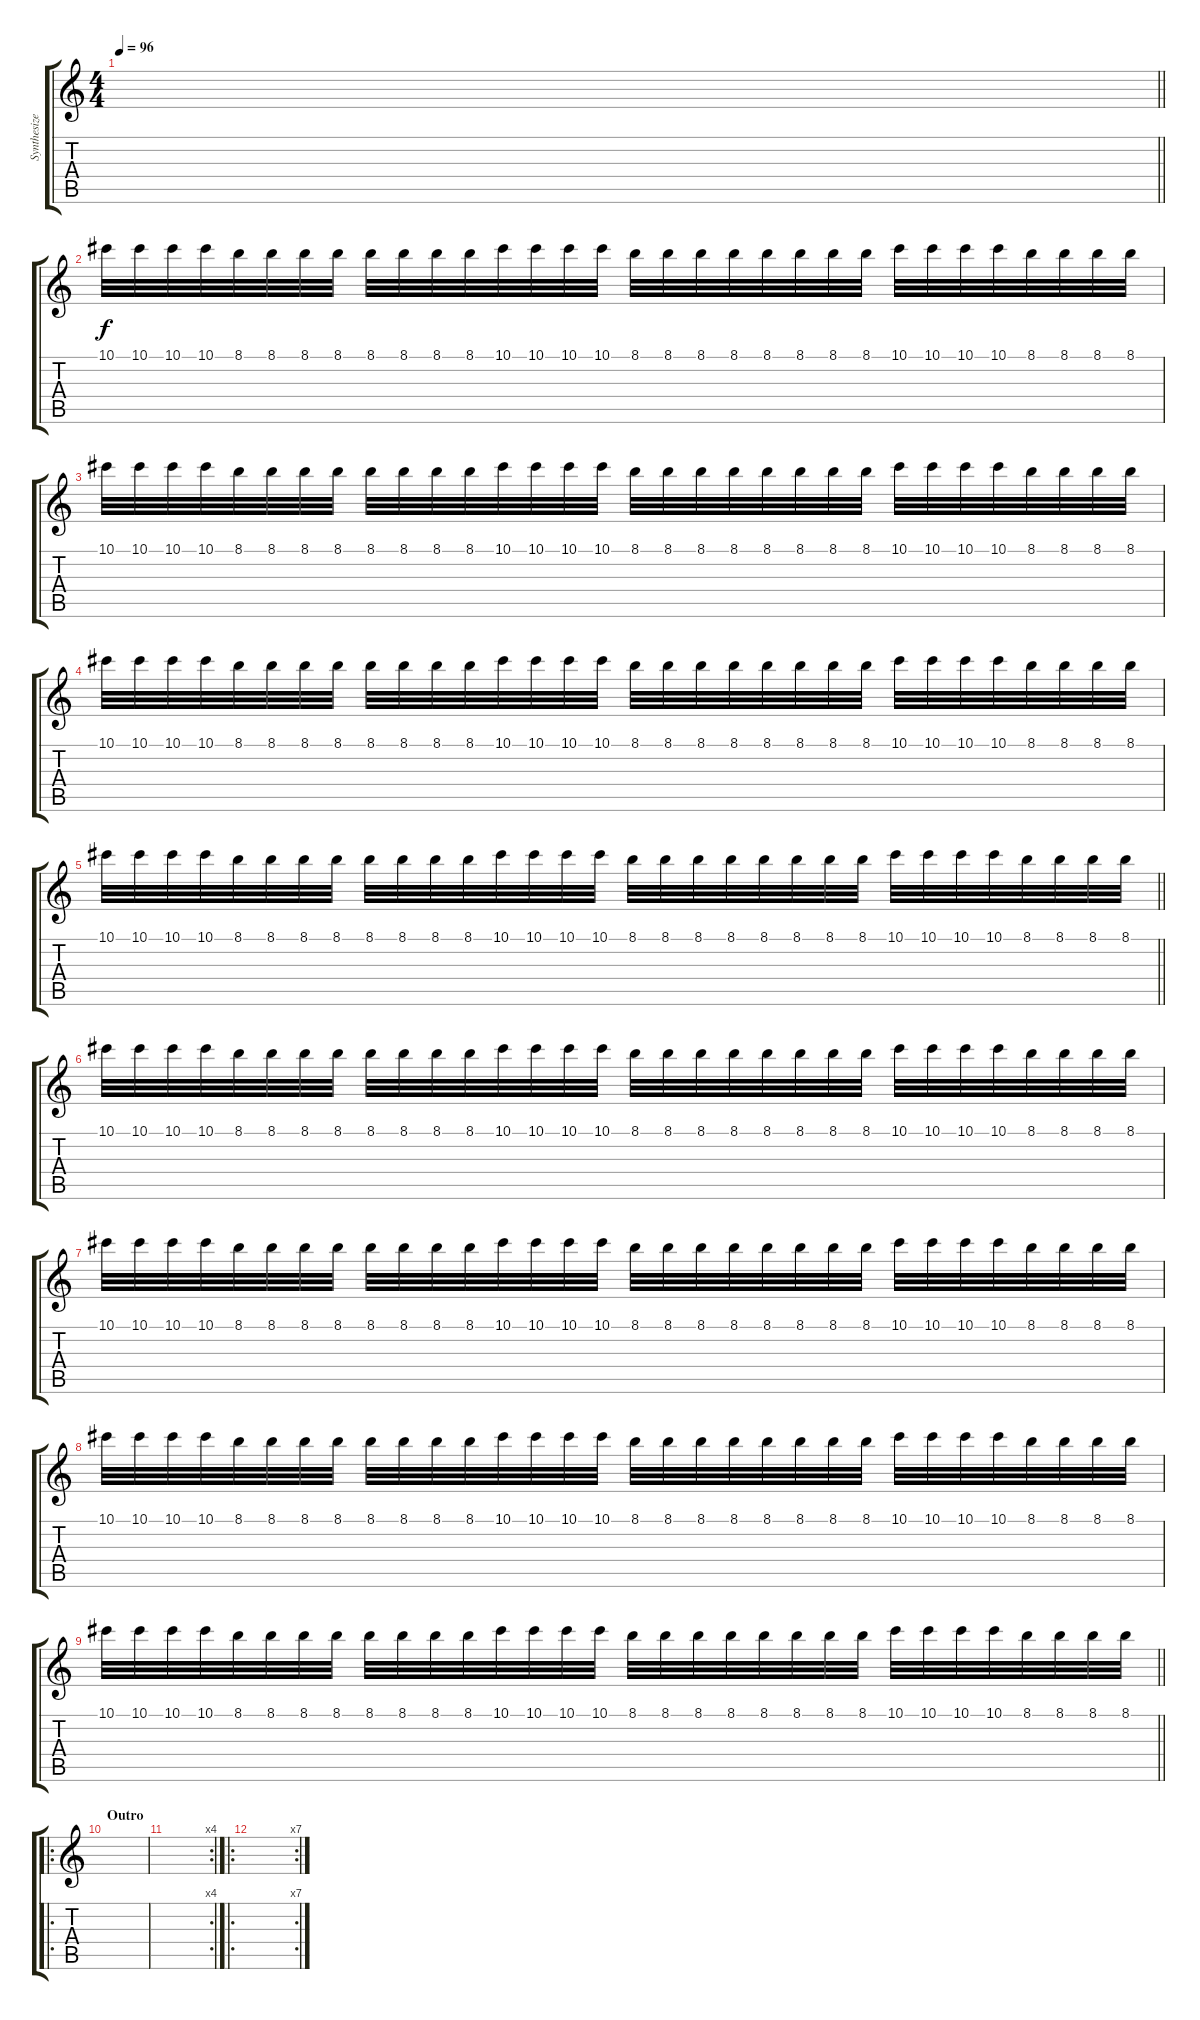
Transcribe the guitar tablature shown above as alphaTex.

\track ("Synthesizer" "Synthesize") {instrument distortionguitar}
\staff {score tabs}
\tuning (Eb4 Bb3 Gb3 Db3 Ab2 Db2) {hide}
\ts (4 4)
\tempo 96
\clef g2
\barLineRight lightlight
\ks c
|
\section ("" " ")
10.1.32{volume 7 instrument distortionguitar} 10.1.32 10.1.32 10.1.32 8.1.32 8.1.32 8.1.32 8.1.32 8.1.32 8.1.32 8.1.32 8.1.32 10.1.32 10.1.32 10.1.32 10.1.32 8.1.32 8.1.32 8.1.32 8.1.32 8.1.32 8.1.32 8.1.32 8.1.32 10.1.32 10.1.32 10.1.32 10.1.32 8.1.32 8.1.32 8.1.32 8.1.32 |
10.1.32 10.1.32 10.1.32 10.1.32 8.1.32 8.1.32 8.1.32 8.1.32 8.1.32 8.1.32 8.1.32 8.1.32 10.1.32 10.1.32 10.1.32 10.1.32 8.1.32 8.1.32 8.1.32 8.1.32 8.1.32 8.1.32 8.1.32 8.1.32 10.1.32 10.1.32 10.1.32 10.1.32 8.1.32 8.1.32 8.1.32 8.1.32 |
10.1.32 10.1.32 10.1.32 10.1.32 8.1.32 8.1.32 8.1.32 8.1.32 8.1.32 8.1.32 8.1.32 8.1.32 10.1.32 10.1.32 10.1.32 10.1.32 8.1.32 8.1.32 8.1.32 8.1.32 8.1.32 8.1.32 8.1.32 8.1.32 10.1.32 10.1.32 10.1.32 10.1.32 8.1.32 8.1.32 8.1.32 8.1.32 |
\barLineRight lightlight
10.1.32 10.1.32 10.1.32 10.1.32 8.1.32 8.1.32 8.1.32 8.1.32 8.1.32 8.1.32 8.1.32 8.1.32 10.1.32 10.1.32 10.1.32 10.1.32 8.1.32 8.1.32 8.1.32 8.1.32 8.1.32 8.1.32 8.1.32 8.1.32 10.1.32 10.1.32 10.1.32 10.1.32 8.1.32 8.1.32 8.1.32 8.1.32 |
10.1.32 10.1.32 10.1.32 10.1.32 8.1.32 8.1.32 8.1.32 8.1.32 8.1.32 8.1.32 8.1.32 8.1.32 10.1.32 10.1.32 10.1.32 10.1.32 8.1.32 8.1.32 8.1.32 8.1.32 8.1.32 8.1.32 8.1.32 8.1.32 10.1.32 10.1.32 10.1.32 10.1.32 8.1.32 8.1.32 8.1.32 8.1.32 |
10.1.32 10.1.32 10.1.32 10.1.32 8.1.32 8.1.32 8.1.32 8.1.32 8.1.32 8.1.32 8.1.32 8.1.32 10.1.32 10.1.32 10.1.32 10.1.32 8.1.32 8.1.32 8.1.32 8.1.32 8.1.32 8.1.32 8.1.32 8.1.32 10.1.32 10.1.32 10.1.32 10.1.32 8.1.32 8.1.32 8.1.32 8.1.32 |
10.1.32 10.1.32 10.1.32 10.1.32 8.1.32 8.1.32 8.1.32 8.1.32 8.1.32 8.1.32 8.1.32 8.1.32 10.1.32 10.1.32 10.1.32 10.1.32 8.1.32 8.1.32 8.1.32 8.1.32 8.1.32 8.1.32 8.1.32 8.1.32 10.1.32 10.1.32 10.1.32 10.1.32 8.1.32 8.1.32 8.1.32 8.1.32 |
\barLineRight lightlight
10.1.32 10.1.32 10.1.32 10.1.32 8.1.32 8.1.32 8.1.32 8.1.32 8.1.32 8.1.32 8.1.32 8.1.32 10.1.32 10.1.32 10.1.32 10.1.32 8.1.32 8.1.32 8.1.32 8.1.32 8.1.32 8.1.32 8.1.32 8.1.32 10.1.32 10.1.32 10.1.32 10.1.32 8.1.32 8.1.32 8.1.32 8.1.32 |
\ro
\section ("" "Outro")
|
\rc 4
|
\ro
\rc 7
